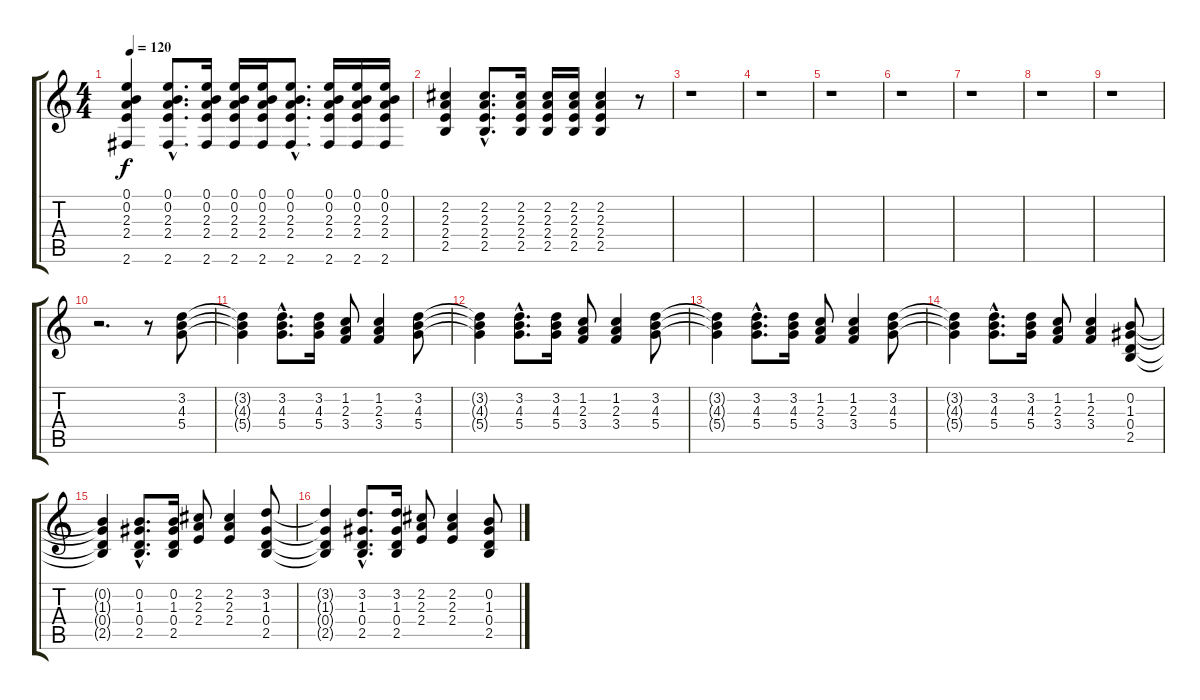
\track "" {instrument acousticguitarsteel}
\staff {score tabs}
\tuning (E4 B3 G3 D3 A2 E2) {hide}
\ts (4 4)
\tempo 120
\clef g2
\ks c
(0.1 0.2 2.3 2.4 2.6).4{dy f} (0.1{hac} 0.2{hac} 2.3{hac} 2.4{hac} 2.6{hac}).8{d} (0.1 0.2 2.3 2.4 2.6).16 (0.1 0.2 2.3 2.4 2.6).16 (0.1 0.2 2.3 2.4 2.6).16 (0.1{hac} 0.2{hac} 2.3{hac} 2.4{hac} 2.6{hac}).8{d} (0.1 0.2 2.3 2.4 2.6).16 (0.1 0.2 2.3 2.4 2.6).16 (0.1 0.2 2.3 2.4 2.6).16 |
(2.2 2.3 2.4 2.5).4 (2.2{hac} 2.3{hac} 2.4{hac} 2.5{hac}).8{d} (2.2 2.3 2.4 2.5).16 (2.2 2.3 2.4 2.5).16 (2.2 2.3 2.4 2.5).16 (2.2 2.3 2.4 2.5).4 r.8 |
r.1 |
r.1 |
r.1 |
r.1 |
r.1 |
r.1 |
r.1 |
r.2{d} r.8 (3.2 4.3 5.4).8 |
(3.2{t} 4.3{t} 5.4{t}).4 (3.2{hac} 4.3{hac} 5.4{hac}).8{d} (3.2 4.3 5.4).16 (1.2 2.3 3.4).8 (1.2 2.3 3.4).4 (3.2 4.3 5.4).8 |
(3.2{t} 4.3{t} 5.4{t}).4 (3.2{hac} 4.3{hac} 5.4{hac}).8{d} (3.2 4.3 5.4).16 (1.2 2.3 3.4).8 (1.2 2.3 3.4).4 (3.2 4.3 5.4).8 |
(3.2{t} 4.3{t} 5.4{t}).4 (3.2{hac} 4.3{hac} 5.4{hac}).8{d} (3.2 4.3 5.4).16 (1.2 2.3 3.4).8 (1.2 2.3 3.4).4 (3.2 4.3 5.4).8 |
(3.2{t} 4.3{t} 5.4{t}).4 (3.2{hac} 4.3{hac} 5.4{hac}).8{d} (3.2 4.3 5.4).16 (1.2 2.3 3.4).8 (1.2 2.3 3.4).4 (0.2 1.3 0.4 2.5).8 |
(0.2{t} 1.3{t} 0.4{t} 2.5{t}).4 (0.2{hac} 1.3{hac} 0.4{hac} 2.5{hac}).8{d} (0.2 1.3 0.4 2.5).16 (2.2 2.3 2.4).8 (2.2 2.3 2.4).4 (3.2 1.3 0.4 2.5).8 |
(3.2{t} 1.3{t} 0.4{t} 2.5{t}).4 (3.2{hac} 1.3{hac} 0.4{hac} 2.5{hac}).8{d} (3.2 1.3 0.4 2.5).16 (2.2 2.3 2.4).8 (2.2 2.3 2.4).4 (0.2 1.3 0.4 2.5).8
